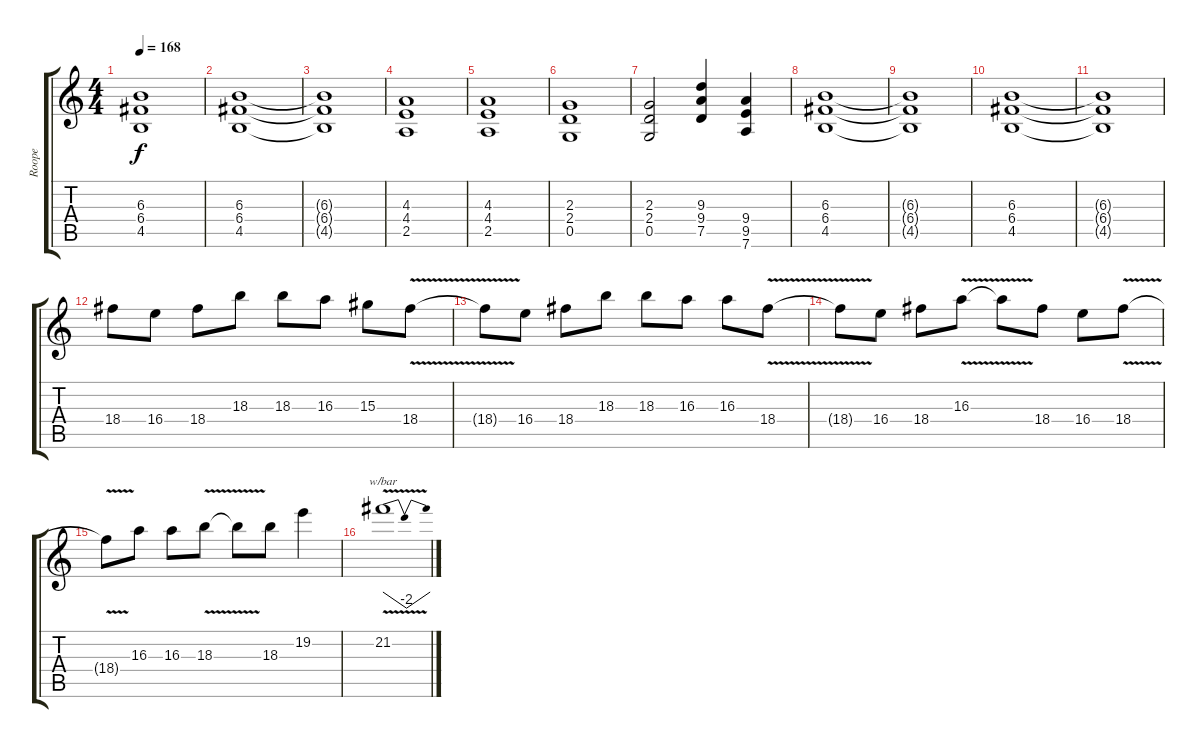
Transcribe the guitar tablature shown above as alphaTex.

\track ("Roope" "Roope") {instrument distortionguitar}
\staff {score tabs}
\tuning (D4 A3 F3 C3 G2 D2) {hide}
\ts (4 4)
\tempo 168
\clef g2
\ks c
(6.3{t} 6.4{t} 4.5{t}).1{dy f} |
(6.3 6.4 4.5).1 |
(6.3{t} 6.4{t} 4.5{t}).1 |
(4.3 4.4 2.5).1 |
(4.3 4.4 2.5).1 |
(2.3 2.4 0.5).1 |
(2.3 2.4 0.5).2 (9.3 9.4 7.5).4 (9.4 9.5 7.6).4 |
(6.3 6.4 4.5).1 |
(6.3{t} 6.4{t} 4.5{t}).1 |
(6.3 6.4 4.5).1 |
(6.3{t} 6.4{t} 4.5{t}).1 |
18.4.8 16.4.8 18.4.8 18.3.8 18.3.8 16.3.8 15.3.8 18.4{v}.8 |
18.4{t}.8 16.4.8 18.4.8 18.3.8 18.3.8 16.3.8 16.3.8 18.4{v}.8 |
18.4{t}.8 16.4.8 18.4.8 16.3{v}.8 16.3{t}.8 18.4.8 16.4.8 18.4{v}.8 |
18.4{t}.8 16.3.8 16.3.8 18.3{v}.8 18.3{t}.8 18.3.8 19.2.4 |
21.2{v}.1{tbe (dip default 0 0 30 -8 60 0)}
